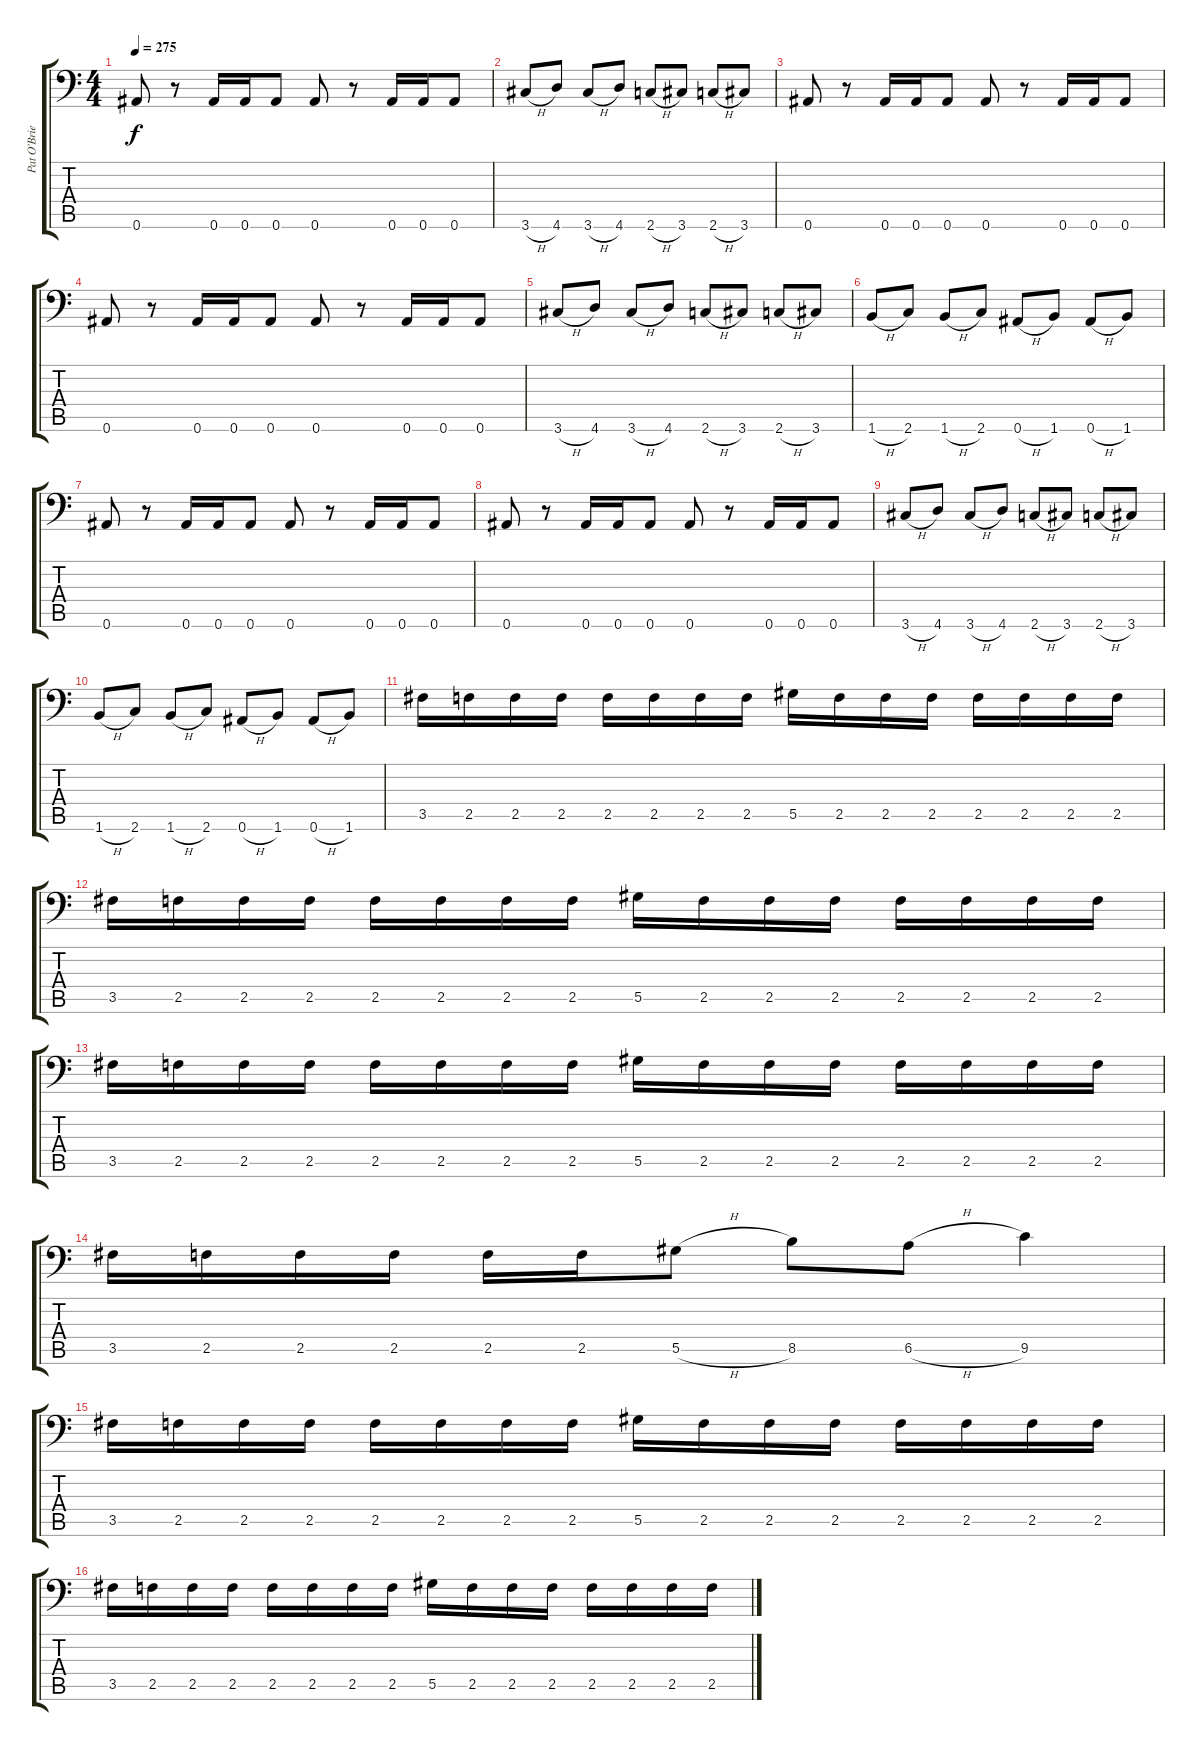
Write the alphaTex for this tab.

\track ("Pat O'Brien" "Pat O'Brie") {instrument distortionguitar}
\staff {score tabs}
\tuning (Bb3 F3 Db3 Ab2 Eb2 Bb1) {hide}
\ts (4 4)
\tempo 275
\clef f4
\ks c
0.6.8{dy f} r.8 0.6.16 0.6.16 0.6.8 0.6.8 r.8 0.6.16 0.6.16 0.6.8 |
3.6{h}.8 4.6.8 3.6{h}.8 4.6.8 2.6{h}.8 3.6.8 2.6{h}.8 3.6.8 |
0.6.8 r.8 0.6.16 0.6.16 0.6.8 0.6.8 r.8 0.6.16 0.6.16 0.6.8 |
0.6.8 r.8 0.6.16 0.6.16 0.6.8 0.6.8 r.8 0.6.16 0.6.16 0.6.8 |
3.6{h}.8 4.6.8 3.6{h}.8 4.6.8 2.6{h}.8 3.6.8 2.6{h}.8 3.6.8 |
1.6{h}.8 2.6.8 1.6{h}.8 2.6.8 0.6{h}.8 1.6.8 0.6{h}.8 1.6.8 |
0.6.8 r.8 0.6.16 0.6.16 0.6.8 0.6.8 r.8 0.6.16 0.6.16 0.6.8 |
0.6.8 r.8 0.6.16 0.6.16 0.6.8 0.6.8 r.8 0.6.16 0.6.16 0.6.8 |
3.6{h}.8 4.6.8 3.6{h}.8 4.6.8 2.6{h}.8 3.6.8 2.6{h}.8 3.6.8 |
1.6{h}.8 2.6.8 1.6{h}.8 2.6.8 0.6{h}.8 1.6.8 0.6{h}.8 1.6.8 |
3.5.16 2.5.16 2.5.16 2.5.16 2.5.16 2.5.16 2.5.16 2.5.16 5.5.16 2.5.16 2.5.16 2.5.16 2.5.16 2.5.16 2.5.16 2.5.16 |
3.5.16 2.5.16 2.5.16 2.5.16 2.5.16 2.5.16 2.5.16 2.5.16 5.5.16 2.5.16 2.5.16 2.5.16 2.5.16 2.5.16 2.5.16 2.5.16 |
3.5.16 2.5.16 2.5.16 2.5.16 2.5.16 2.5.16 2.5.16 2.5.16 5.5.16 2.5.16 2.5.16 2.5.16 2.5.16 2.5.16 2.5.16 2.5.16 |
3.5.16 2.5.16 2.5.16 2.5.16 2.5.16 2.5.16 5.5{h}.8 8.5.8 6.5{h}.8 9.5.4 |
3.5.16 2.5.16 2.5.16 2.5.16 2.5.16 2.5.16 2.5.16 2.5.16 5.5.16 2.5.16 2.5.16 2.5.16 2.5.16 2.5.16 2.5.16 2.5.16 |
3.5.16 2.5.16 2.5.16 2.5.16 2.5.16 2.5.16 2.5.16 2.5.16 5.5.16 2.5.16 2.5.16 2.5.16 2.5.16 2.5.16 2.5.16 2.5.16
